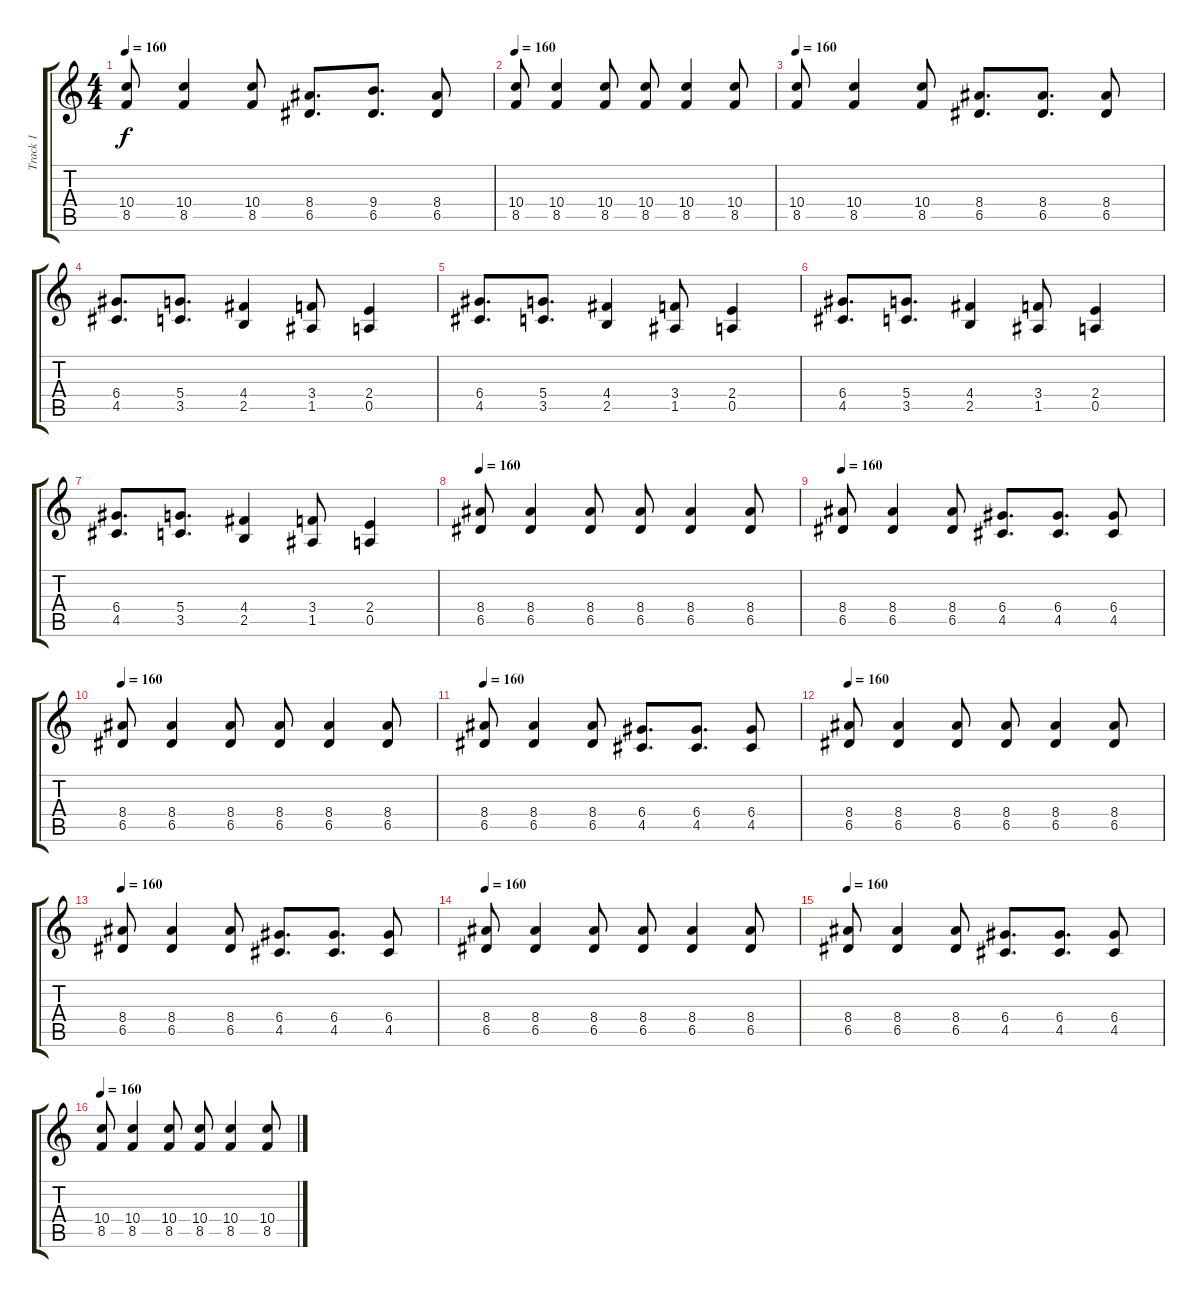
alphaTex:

\track ("Track 1" "Track 1") {instrument distortionguitar}
\staff {score tabs}
\tuning (E4 B3 G3 D3 A2 E2) {hide}
\ts (4 4)
\tempo 160
\clef g2
\ks c
(10.4 8.5).8{dy f} (10.4 8.5).4 (10.4 8.5).8 (8.4 6.5).8{d} (9.4 6.5).8{d} (8.4 6.5).8 |
\tempo 160
(10.4 8.5).8 (10.4 8.5).4 (10.4 8.5).8 (10.4 8.5).8 (10.4 8.5).4 (10.4 8.5).8 |
\tempo 160
(10.4 8.5).8 (10.4 8.5).4 (10.4 8.5).8 (8.4 6.5).8{d} (8.4 6.5).8{d} (8.4 6.5).8 |
(6.4 4.5).8{d} (5.4 3.5).8{d} (4.4 2.5).4 (3.4 1.5).8 (2.4 0.5).4 |
(6.4 4.5).8{d} (5.4 3.5).8{d} (4.4 2.5).4 (3.4 1.5).8 (2.4 0.5).4 |
(6.4 4.5).8{d} (5.4 3.5).8{d} (4.4 2.5).4 (3.4 1.5).8 (2.4 0.5).4 |
(6.4 4.5).8{d} (5.4 3.5).8{d} (4.4 2.5).4 (3.4 1.5).8 (2.4 0.5).4 |
\tempo 160
(8.4 6.5).8 (8.4 6.5).4 (8.4 6.5).8 (8.4 6.5).8 (8.4 6.5).4 (8.4 6.5).8 |
\tempo 160
(8.4 6.5).8 (8.4 6.5).4 (8.4 6.5).8 (6.4 4.5).8{d} (6.4 4.5).8{d} (6.4 4.5).8 |
\tempo 160
(8.4 6.5).8 (8.4 6.5).4 (8.4 6.5).8 (8.4 6.5).8 (8.4 6.5).4 (8.4 6.5).8 |
\tempo 160
(8.4 6.5).8 (8.4 6.5).4 (8.4 6.5).8 (6.4 4.5).8{d} (6.4 4.5).8{d} (6.4 4.5).8 |
\tempo 160
(8.4 6.5).8 (8.4 6.5).4 (8.4 6.5).8 (8.4 6.5).8 (8.4 6.5).4 (8.4 6.5).8 |
\tempo 160
(8.4 6.5).8 (8.4 6.5).4 (8.4 6.5).8 (6.4 4.5).8{d} (6.4 4.5).8{d} (6.4 4.5).8 |
\tempo 160
(8.4 6.5).8 (8.4 6.5).4 (8.4 6.5).8 (8.4 6.5).8 (8.4 6.5).4 (8.4 6.5).8 |
\tempo 160
(8.4 6.5).8 (8.4 6.5).4 (8.4 6.5).8 (6.4 4.5).8{d} (6.4 4.5).8{d} (6.4 4.5).8 |
\tempo 160
(10.4 8.5).8 (10.4 8.5).4 (10.4 8.5).8 (10.4 8.5).8 (10.4 8.5).4 (10.4 8.5).8
